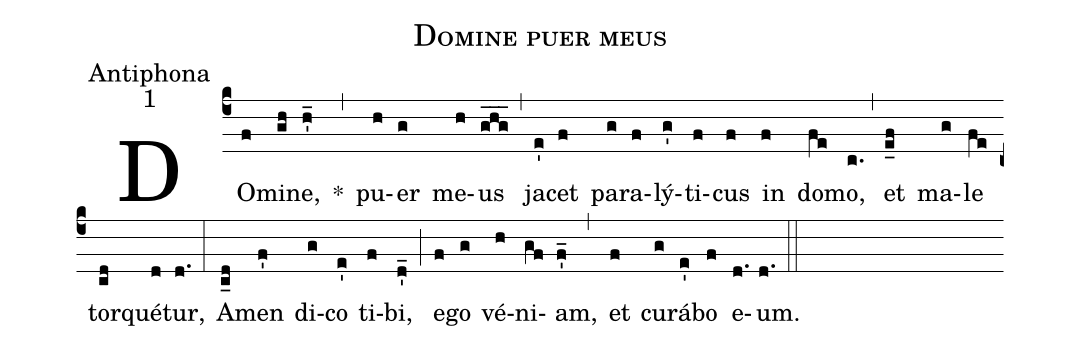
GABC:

name:Domine puer meus;
office-part:Antiphona;
mode:1;
%%
(c4) DO(f)mi(gh)ne,(h'_) *(,) pu(h)er(g) me(h)us(ghg___) (,) ja(e')cet(f) pa(g)ra(f)lý(g')ti(f)cus(f) in(f) do(fe)mo,(c.) (,) et(e_f) ma(g)le(fe) tor(cd)qué(d)tur,(d.) (:) A(c_d)men(f') di(g)co(e') ti(f)bi,(d'_) (;) e(f)go(g) vé(h)ni(gf)am,(f'_) (,) et(f) cu(g)rá(e')bo(f) e(d.)um.(d.) (::)
